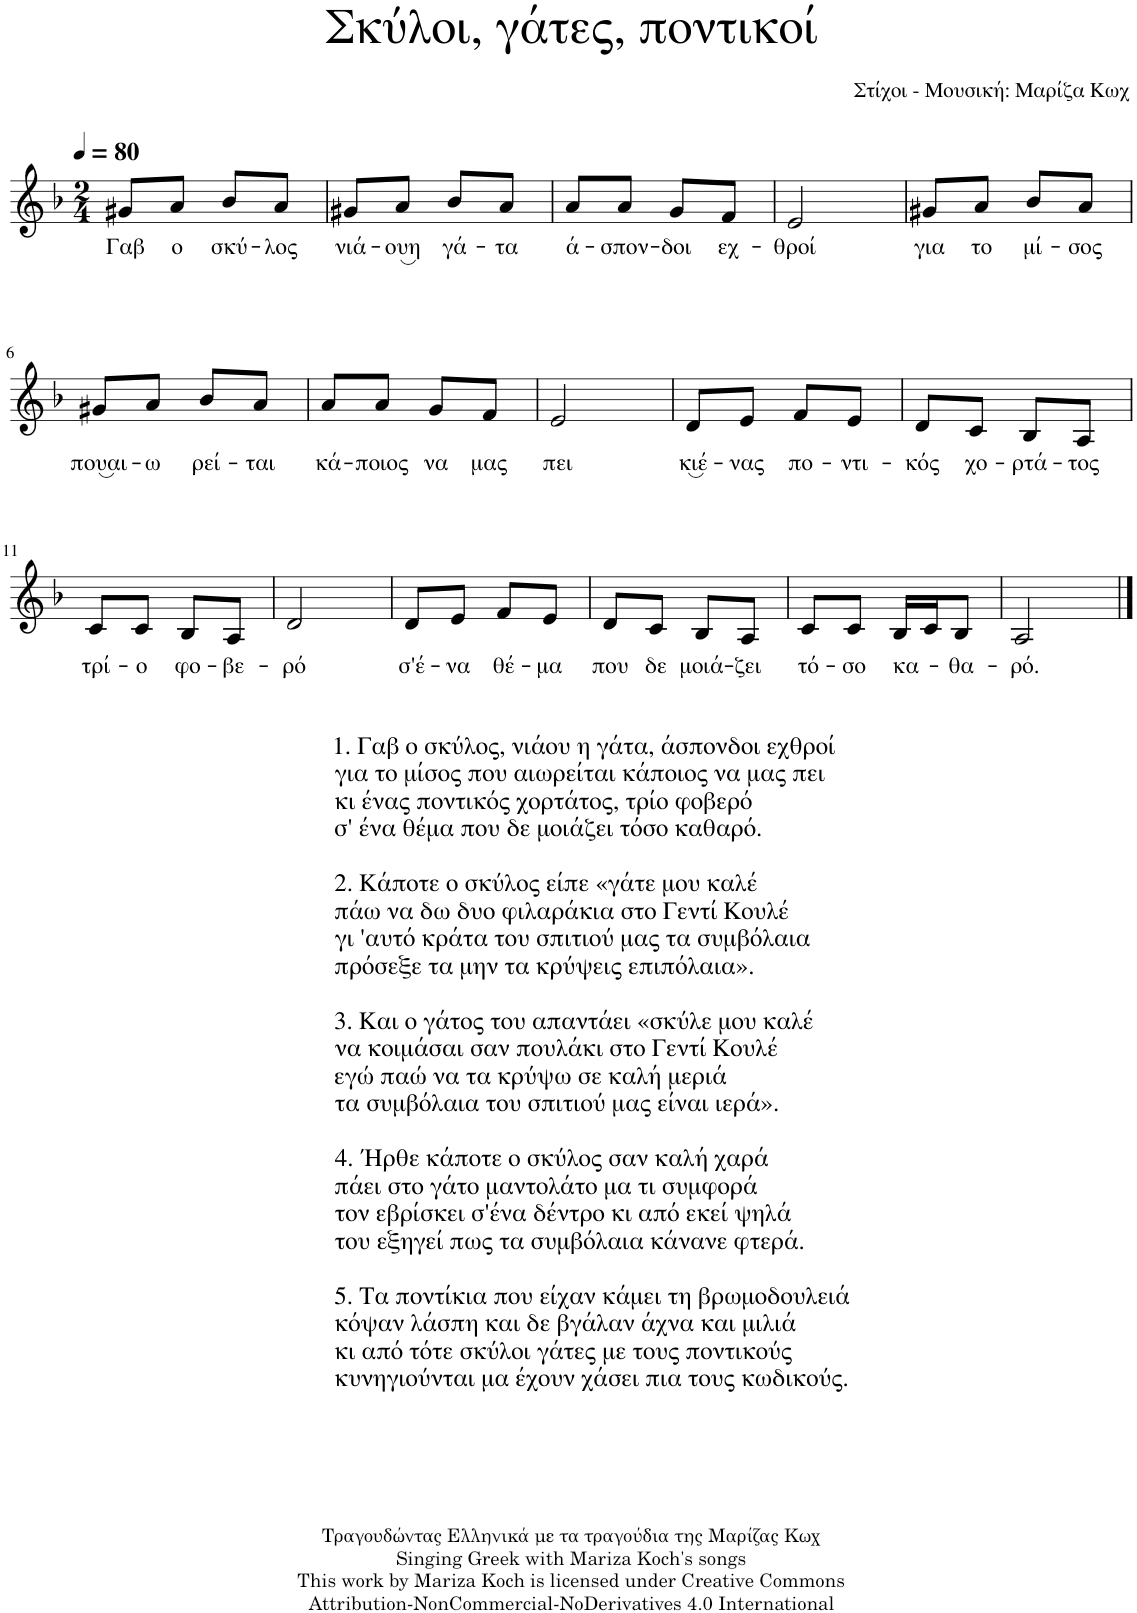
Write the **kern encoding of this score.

**kern	**text	**harte
*part1	*part1	*part1
*staff1	*staff1	*
*I"Piano	*	*
*I'Pno.	*	*
*clefG2	*	*
*k[b-]	*	*
*M2/4	*	*
*MM80	*	*
=1	=1	=1
!	!LO:LY:b	!
8g#X/L	Γαβ	.
!	!LO:LY:b	!
8a/J	ο	.
!	!LO:LY:b	!
8b-/L	σκύ-	.
!	!LO:LY:b	!
8a/J	-λος	.
=2	=2	=2
!	!LO:LY:b	!
8g#X/L	νιά-	.
!	!LO:LY:b	!
8a/J	-ουη	.
!	!LO:LY:b	!
8b-/L	γά-	.
!	!LO:LY:b	!
8a/J	-τα	.
=3	=3	=3
!	!LO:LY:b	!
8a/L	ά-	.
!	!LO:LY:b	!
8a/J	-σπον-	.
!	!LO:LY:b	!
8g/L	-δοι	.
!	!LO:LY:b	!
8f/J	εχ-	.
=4	=4	=4
!	!LO:LY:b	!
2e/	-θροί	.
=5	=5	=5
!	!LO:LY:b	!
8g#X/L	για	.
!	!LO:LY:b	!
8a/J	το	.
!	!LO:LY:b	!
8b-/L	μί-	.
!	!LO:LY:b	!
8a/J	-σος	.
!!LO:LB:g=z
=6	=6	=6
!	!LO:LY:b	!
8g#X/L	πουαι-	.
!	!LO:LY:b	!
8a/J	-ω	.
!	!LO:LY:b	!
8b-/L	ρεί-	.
!	!LO:LY:b	!
8a/J	-ται	.
=7	=7	=7
!	!LO:LY:b	!
8a/L	κά-	.
!	!LO:LY:b	!
8a/J	-ποιος	.
!	!LO:LY:b	!
8g/L	να	.
!	!LO:LY:b	!
8f/J	μας	.
=8	=8	=8
!	!LO:LY:b	!
2e/	πει	.
=9	=9	=9
!	!LO:LY:b	!
8d/L	κιέ-	.
!	!LO:LY:b	!
8e/J	-νας	.
!	!LO:LY:b	!
8f/L	πο-	.
!	!LO:LY:b	!
8e/J	-ντι-	.
=10	=10	=10
!	!LO:LY:b	!
8d/L	-κός	.
!	!LO:LY:b	!
8c/J	χο-	.
!	!LO:LY:b	!
8B-/L	-ρτά-	.
!	!LO:LY:b	!
8A/J	-τος	.
!!LO:LB:g=z
=11	=11	=11
!LO:TX:b:t=1. Γαβ ο σκύλος, νιάου η γάτα, άσπονδοι εχθροί	!	!
!LO:TX:b:t=για το μίσος που αιωρείται κάποιος να μας πει	!	!
!LO:TX:b:t=κι ένας ποντικός χορτάτος, τρίο φοβερό	!	!
!LO:TX:b:t=σ' ένα θέμα που δε μοιάζει τόσο καθαρό.	!	!
!LO:TX:b:t=2. Κάποτε ο σκύλος είπε «γάτε μου καλέ	!	!
!LO:TX:b:t=πάω να δω δυο φιλαράκια στο Γεντί Κουλέ	!	!
!LO:TX:b:t=γι 'αυτό κράτα του σπιτιού μας τα συμβόλαια	!	!
!LO:TX:b:t=πρόσεξε τα μην τα κρύψεις επιπόλαια».	!	!
!LO:TX:b:t=3. Και ο γάτος του απαντάει «σκύλε μου καλέ	!	!
!LO:TX:b:t=να κοιμάσαι σαν πουλάκι στο Γεντί Κουλέ	!	!
!LO:TX:b:t=εγώ παώ να τα κρύψω σε καλή μεριά	!	!
!LO:TX:b:t=τα συμβόλαια του σπιτιού μας είναι ιερά».	!	!
!LO:TX:b:t=4. Ήρθε κάποτε ο σκύλος σαν καλή χαρά	!	!
!LO:TX:b:t=πάει στο γάτο μαντολάτο μα τι συμφορά	!	!
!LO:TX:b:t=τον εβρίσκει σ'ένα δέντρο κι από εκεί ψηλά	!	!
!LO:TX:b:t=του εξηγεί πως τα συμβόλαια κάνανε φτερά.	!	!
!LO:TX:b:t=5. Τα ποντίκια που είχαν κάμει τη βρωμοδουλειά	!	!
!LO:TX:b:t=κόψαν λάσπη και δε βγάλαν άχνα και μιλιά	!	!
!LO:TX:b:t=κι από τότε σκύλοι γάτες με τους ποντικούς	!	!
!LO:TX:b:t=κυνηγιούνται μα έχουν χάσει πια τους κωδικούς.	!	!
!	!LO:LY:b	!
8c/L	τρί-	.
!	!LO:LY:b	!
8c/J	-ο	.
!	!LO:LY:b	!
8B-/L	φο-	.
!	!LO:LY:b	!
8A/J	-βε-	.
=12	=12	=12
!	!LO:LY:b	!
2d/	-ρό	.
=13	=13	=13
!	!LO:LY:b	!
8d/L	σ'έ-	.
!	!LO:LY:b	!
8e/J	-να	.
!	!LO:LY:b	!
8f/L	θέ-	.
!	!LO:LY:b	!
8e/J	-μα	.
=14	=14	=14
!	!LO:LY:b	!
8d/L	που	.
!	!LO:LY:b	!
8c/J	δε	.
!	!LO:LY:b	!
8B-/L	μοιά-	.
!	!LO:LY:b	!
8A/J	-ζει	.
=15	=15	=15
!	!LO:LY:b	!
8c/L	τό-	.
!	!LO:LY:b	!
8c/J	-σο	.
!	!LO:LY:b	!
16B-/LL	κα-	.
16c/J	.	.
!	!LO:LY:b	!
8B-/J	-θα-	.
=16	=16	=16
!	!LO:LY:b	!LO:H:kt=N.C.
2A/	-ρό.	N
==	==	==
*-	*-	*-
